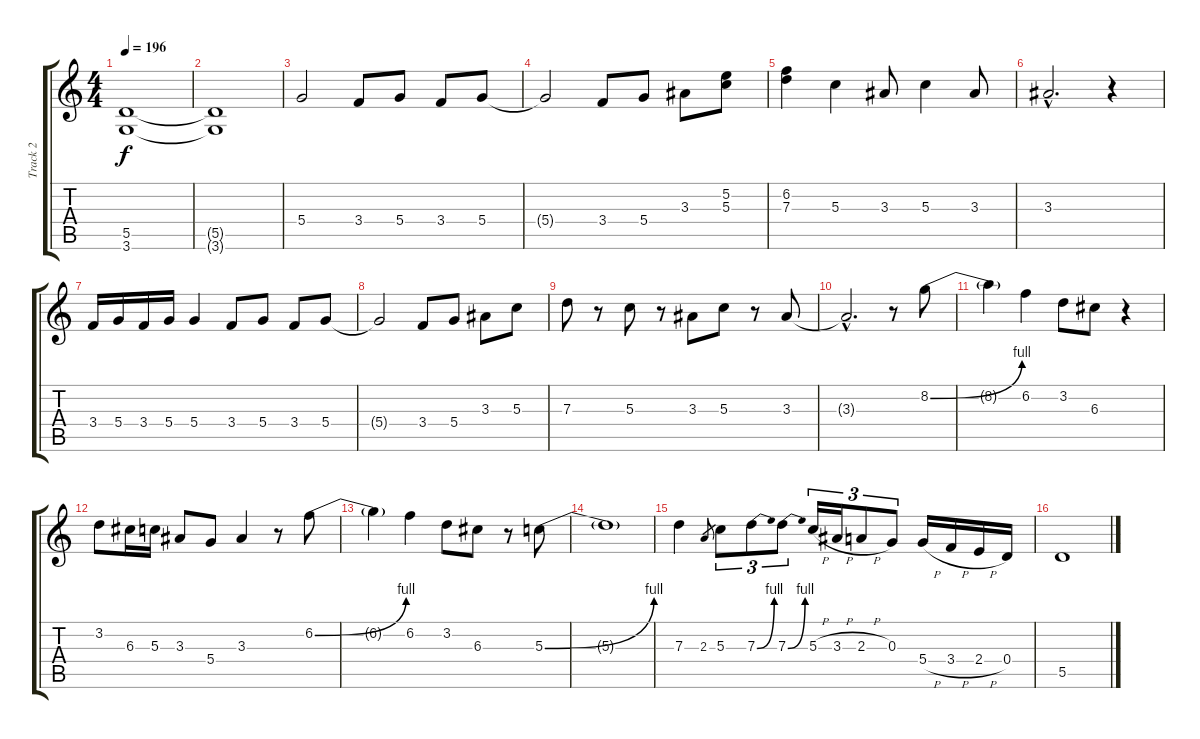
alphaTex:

\track ("Track 2" "Track 2") {instrument electricguitarclean}
\staff {score tabs}
\tuning (E4 B3 G3 D3 A2 E2) {hide}
\ts (4 4)
\tempo 196
\clef g2
\ks c
(5.5{t} 3.6{t}).1{dy f} |
(5.5{t} 3.6{t}).1 |
5.4.2 3.4.8 5.4.8 3.4.8 5.4.8 |
5.4{t}.2 3.4.8 5.4.8 3.3.8 (5.2 5.3).8 |
(6.2 7.3).4 5.3.4 3.3.8 5.3.4 3.3.8 |
3.3{hac}.2{d} r.4 |
3.4.16 5.4.16 3.4.16 5.4.16 5.4.4 3.4.8 5.4.8 3.4.8 5.4.8 |
5.4{t}.2 3.4.8 5.4.8 3.3.8 5.3.8 |
7.3.8 r.8 5.3.8 r.8 3.3.8 5.3.8 r.8 3.3.8 |
3.3{hac t}.2{d} r.8 8.2{be (bend 0 0 60 4)}.8 |
8.2{t}.4 6.2.4 3.2.8 6.3.8 r.4 |
3.2.8 6.3.16 5.3.16 3.3.8 5.4.8 3.3.4 r.8 6.2{be (bend 0 0 60 4)}.8 |
6.2{t}.4 6.2.4 3.2.8 6.3.8 r.8 5.3{be (bend 0 0 60 4)}.8 |
5.3{t}.1 |
7.3.4 2.3.8{gr} 5.3.8{tu (3 2)} 7.3{be (bend 0 0 60 4)}.8{tu (3 2)} 7.3{be (bend 0 0 60 4)}.8{tu (3 2)} 5.3{h}.16{tu (3 2)} 3.3{h}.16{tu (3 2)} 2.3{h}.8{tu (3 2)} 0.3.8{tu (3 2)} 5.4{h}.16 3.4{h}.16 2.4{h}.16 0.4.16 |
5.5.1
